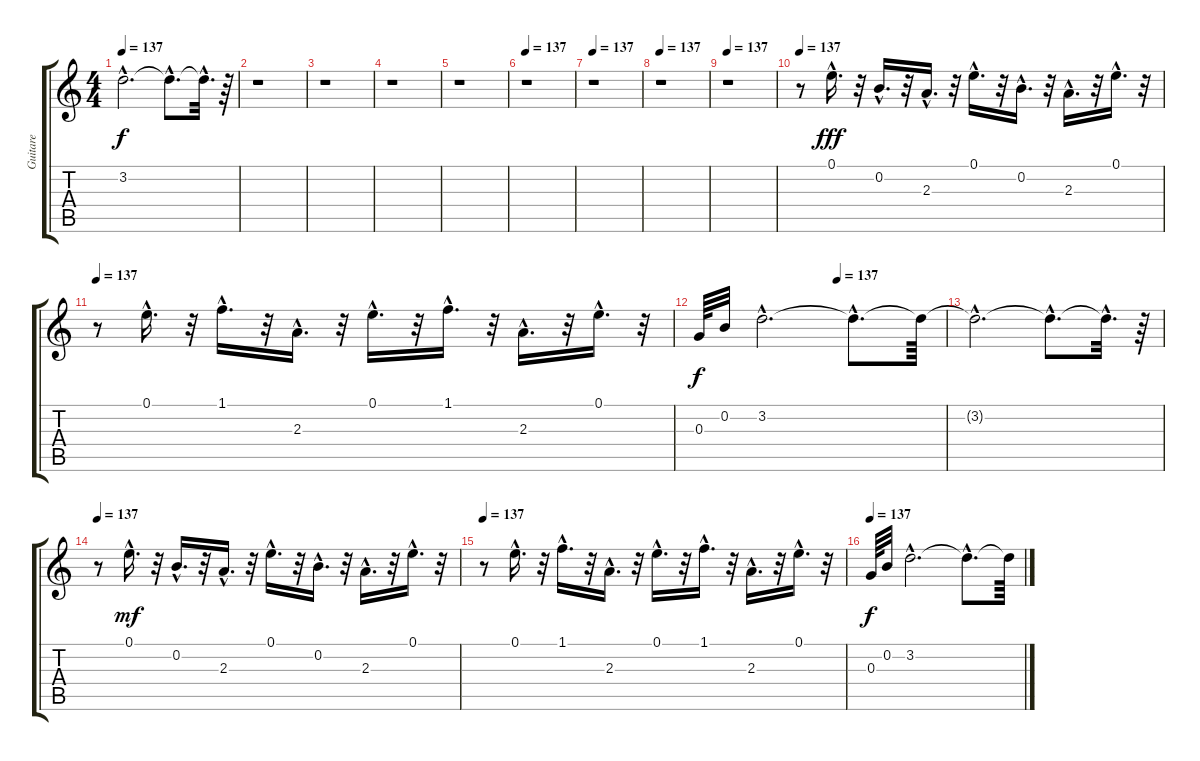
\track ("Guitare" "Guitare") {instrument acousticguitarnylon}
\staff {score tabs}
\tuning (E4 B3 G3 D3 A2 E2) {hide}
\ts (4 4)
\tempo 137
\clef g2
\ks c
3.2{hac t}.2{d dy f} 3.2{hac t}.8{d} 3.2{hac t}.32{d} r.64 |
r.1 |
r.1 |
r.1 |
r.1 |
\tempo 137
r.1 |
\tempo 137
r.1 |
\tempo 137
r.1 |
\tempo 137
r.1 |
\tempo 137
r.8 0.1{hac}.16{d dy fff} r.32 0.2{hac}.16{d} r.32 2.3{hac}.16{d} r.32 0.1{hac}.16{d} r.32 0.2{hac}.16{d} r.32 2.3{hac}.16{d} r.32 0.1{hac}.16{d} r.32 |
\tempo 137
r.8 0.1{hac}.16{d} r.32 1.1{hac}.16{d} r.32 2.3{hac}.16{d} r.32 0.1{hac}.16{d} r.32 1.1{hac}.16{d} r.32 2.3{hac}.16{d} r.32 0.1{hac}.16{d} r.32 |
\tempo (137 0.5625)
0.3.64{dy f} 0.2.32 3.2{hac}.2{d} 3.2{hac t}.8{d} 3.2{t}.64 |
3.2{hac t}.2{d} 3.2{hac t}.8{d} 3.2{hac t}.32{d} r.64 |
\tempo 137
r.8 0.1{hac}.16{d dy mf} r.32 0.2{hac}.16{d} r.32 2.3{hac}.16{d} r.32 0.1{hac}.16{d} r.32 0.2{hac}.16{d} r.32 2.3{hac}.16{d} r.32 0.1{hac}.16{d} r.32 |
\tempo 137
r.8 0.1{hac}.16{d} r.32 1.1{hac}.16{d} r.32 2.3{hac}.16{d} r.32 0.1{hac}.16{d} r.32 1.1{hac}.16{d} r.32 2.3{hac}.16{d} r.32 0.1{hac}.16{d} r.32 |
\tempo 137
0.3.64{dy f} 0.2.32 3.2{hac}.2{d} 3.2{hac t}.8{d} 3.2{t}.64
